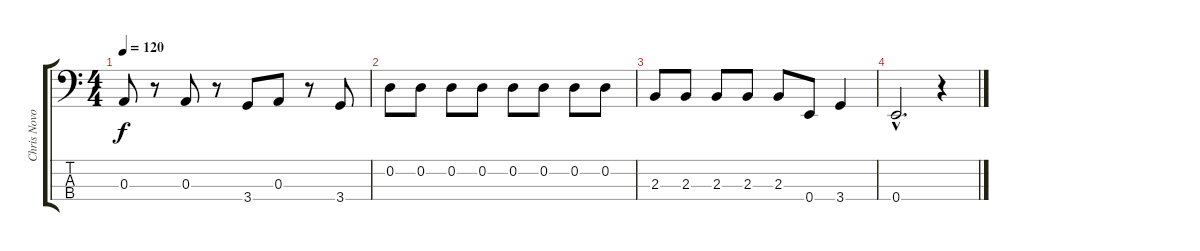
\track ("Chris Novoselic -Bass-" "Chris Novo") {instrument electricbassfinger}
\staff {score tabs}
\tuning (G2 D2 A1 E1) {hide}
\ts (4 4)
\tempo 120
\clef f4
\ks c
0.3.8{dy f} r.8 0.3.8 r.8 3.4.8 0.3.8 r.8 3.4.8 |
0.2.8 0.2.8 0.2.8 0.2.8 0.2.8 0.2.8 0.2.8 0.2.8 |
2.3.8 2.3.8 2.3.8 2.3.8 2.3.8 0.4.8 3.4.4 |
0.4{hac}.2{d} r.4
